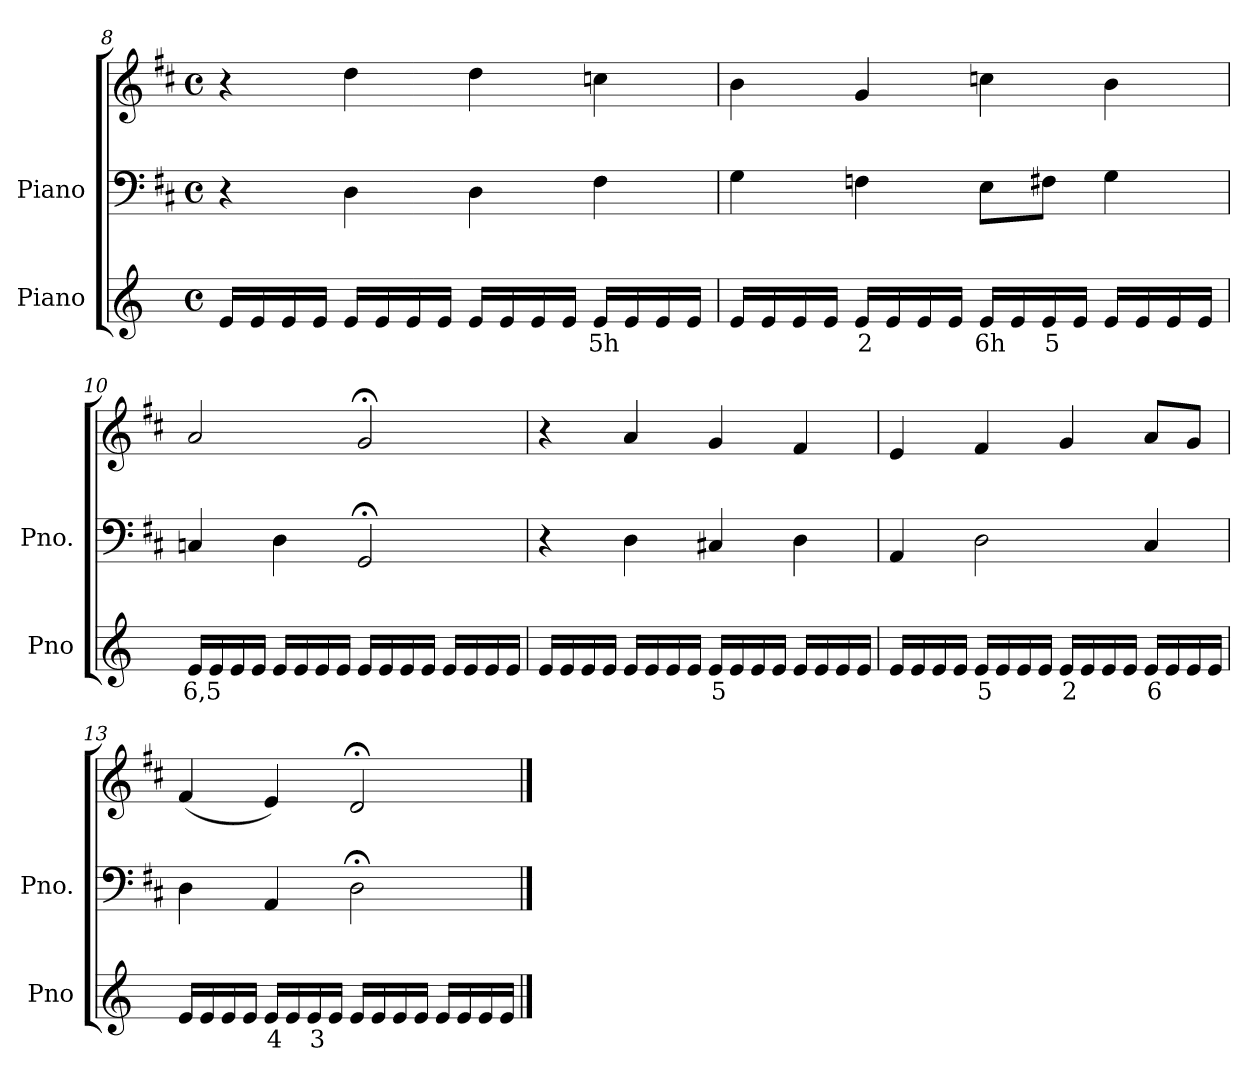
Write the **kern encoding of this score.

**kern	**text	**kern	**kern
*part2	*part2	*part1	*part1
*staff3	*staff3	*staff2	*staff1
*I"Piano	*	*I"Piano	*
*I'Pno	*	*I'Pno.	*
*clefG2	*	*clefF4	*clefG2
*k[]	*	*k[f#c#]	*k[f#c#]
*M4/4	*	*M4/4	*M4/4
*met(c)	*	*met(c)	*met(c)
=8	=8	=8	=8
16e/LL	.	4r	4r
16e/	.	.	.
16e/	.	.	.
16e/JJ	.	.	.
16e/LL	.	4D\	4dd\
16e/	.	.	.
16e/	.	.	.
16e/JJ	.	.	.
16e/LL	.	4D\	4dd\
16e/	.	.	.
16e/	.	.	.
16e/JJ	.	.	.
!	!LO:LY:b	!	!
16e/LL	5h	4F#\	4ccn\
16e/	.	.	.
16e/	.	.	.
16e/JJ	.	.	.
=9	=9	=9	=9
16e/LL	.	4G\	4b\
16e/	.	.	.
16e/	.	.	.
16e/JJ	.	.	.
!	!LO:LY:b	!	!
16e/LL	2	4Fn\	4g/
16e/	.	.	.
16e/	.	.	.
16e/JJ	.	.	.
!	!LO:LY:b	!	!
16e/LL	6h	8E\L	4ccn\
16e/	.	.	.
!	!LO:LY:b	!	!
16e/	5	8F#X\J	.
16e/JJ	.	.	.
16e/LL	.	4G\	4b\
16e/	.	.	.
16e/	.	.	.
16e/JJ	.	.	.
=10	=10	=10	=10
!	!LO:LY:b	!	!
16e/LL	6,5	4Cn/	2a/
16e/	.	.	.
16e/	.	.	.
16e/JJ	.	.	.
16e/LL	.	4D\	.
16e/	.	.	.
16e/	.	.	.
16e/JJ	.	.	.
16e/LL	.	2GG;</	2g;</
16e/	.	.	.
16e/	.	.	.
16e/JJ	.	.	.
16e/LL	.	.	.
16e/	.	.	.
16e/	.	.	.
16e/JJ	.	.	.
=11	=11	=11	=11
16e/LL	.	4r	4r
16e/	.	.	.
16e/	.	.	.
16e/JJ	.	.	.
16e/LL	.	4D\	4a/
16e/	.	.	.
16e/	.	.	.
16e/JJ	.	.	.
!	!LO:LY:b	!	!
16e/LL	5	4C#X/	4g/
16e/	.	.	.
16e/	.	.	.
16e/JJ	.	.	.
16e/LL	.	4D\	4f#/
16e/	.	.	.
16e/	.	.	.
16e/JJ	.	.	.
=12	=12	=12	=12
16e/LL	.	4AA/	4e/
16e/	.	.	.
16e/	.	.	.
16e/JJ	.	.	.
!	!LO:LY:b	!	!
16e/LL	5	2D\	4f#/
16e/	.	.	.
16e/	.	.	.
16e/JJ	.	.	.
!	!LO:LY:b	!	!
16e/LL	2	.	4g/
16e/	.	.	.
16e/	.	.	.
16e/JJ	.	.	.
!	!LO:LY:b	!	!
16e/LL	6	4C#/	8a/L
16e/	.	.	.
16e/	.	.	8g/J
16e/JJ	.	.	.
=13	=13	=13	=13
16e/LL	.	4D\	(<4f#/
16e/	.	.	.
16e/	.	.	.
16e/JJ	.	.	.
!	!LO:LY:b	!	!
16e/LL	4	4AA/	4e/)
16e/	.	.	.
!	!LO:LY:b	!	!
16e/	3	.	.
16e/JJ	.	.	.
16e/LL	.	2D;<\	2d;</
16e/	.	.	.
16e/	.	.	.
16e/JJ	.	.	.
16e/LL	.	.	.
16e/	.	.	.
16e/	.	.	.
16e/JJ	.	.	.
==	==	==	==
*-	*-	*-	*-
